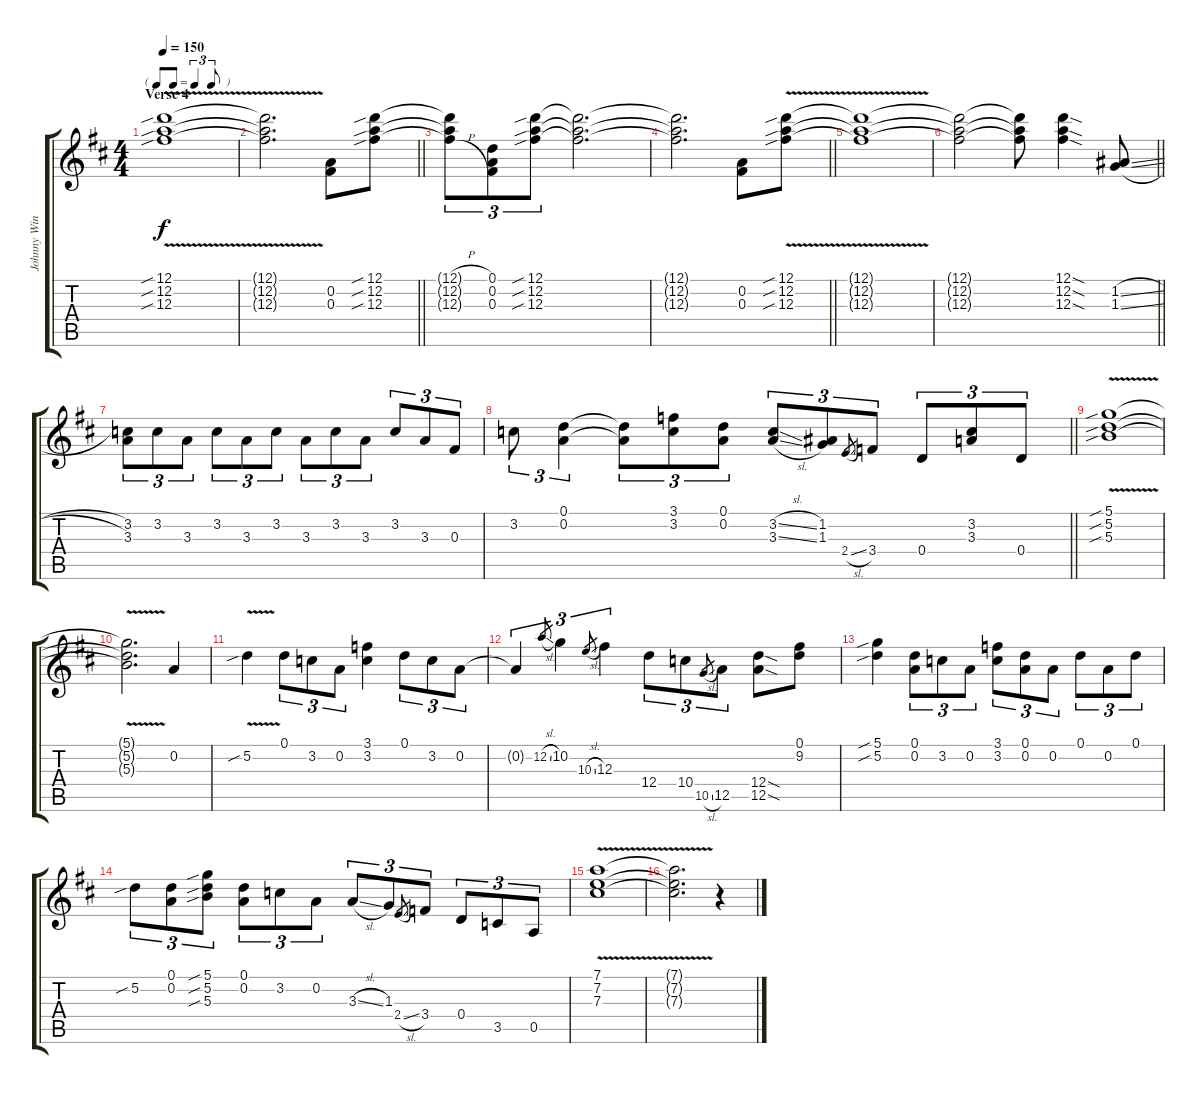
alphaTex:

\track ("Johnny Winter" "Johnny Win") {instrument electricguitarjazz}
\staff {score tabs}
\tuning (D4 A3 Gb3 D3 A2 D2) {hide}
\ts (4 4)
\tf triplet8th
\section ("" "Verse 4")
\tempo 150
\clef g2
\ks d
(12.1{sib} 12.2{sib} 12.3{v sib}).1{dy f} |
\barLineRight lightlight
(12.1{t} 12.2{t} 12.3{v t}).2{d} (0.2 0.3).8 (12.1{sib} 12.2{sib} 12.3{sib}).8 |
(12.1{h t} 12.2{h t} 12.3{h t}).8{tu (3 2)} (0.1 0.2 0.3).8{tu (3 2)} (12.1{sib} 12.2{sib} 12.3{sib}).8{tu (3 2)} (12.1{t} 12.2{t} 12.3{t}).2{d} |
\barLineRight lightlight
(12.1{t} 12.2{t} 12.3{t}).2{d} (0.2 0.3).8 (12.1{sib} 12.2{sib} 12.3{v sib}).8 |
(12.1{t} 12.2{t} 12.3{t}).1 |
\barLineRight lightlight
(12.1{t} 12.2{t} 12.3{t}).2 (12.1{t} 12.2{t} 12.3{t}).8 (12.1{sod} 12.2{sod} 12.3{sod}).4 (1.2{sl} 1.3{sl}).8 |
(3.2 3.3).8{tu (3 2)} 3.2.8{tu (3 2)} 3.3.8{tu (3 2)} 3.2.8{tu (3 2)} 3.3.8{tu (3 2)} 3.2.8{tu (3 2)} 3.3.8{tu (3 2)} 3.2.8{tu (3 2)} 3.3.8{tu (3 2)} 3.2.8{tu (3 2)} 3.3.8{tu (3 2)} 0.3.8{tu (3 2)} |
\barLineRight lightlight
3.2.8{tu (3 2)} (0.1 0.2).4{tu (3 2)} (0.1{t} 0.2{t}).8{tu (3 2)} (3.1 3.2).8{tu (3 2)} (0.1 0.2).8{tu (3 2)} (3.2{sl} 3.3{sl}).8{tu (3 2)} (1.2 1.3).8{tu (3 2)} 2.4{sl}.8{gr} 3.4.8{tu (3 2)} 0.4.8{tu (3 2)} (3.2 3.3).8{tu (3 2)} 0.4.8{tu (3 2)} |
(5.1{sib} 5.2{sib} 5.3{v sib}).1 |
(5.1{t} 5.2{t} 5.3{t}).2{d} 0.2.4 |
5.2{v sib}.4 0.1.8{tu (3 2)} 3.2.8{tu (3 2)} 0.2.8{tu (3 2)} (3.1 3.2).4 0.1.8{tu (3 2)} 3.2.8{tu (3 2)} 0.2.8{tu (3 2)} |
0.2{t}.4{tu (3 2)} 12.2{sl}.8{gr} 10.2.4{tu (3 2)} 10.3{sl}.8{gr} 12.3.4{tu (3 2)} 12.4.8{tu (3 2)} 10.4.8{tu (3 2)} 10.5{sl}.8{gr} 12.5.8{tu (3 2)} (12.4{sod} 12.5{sod}).8 (0.1 9.2).8 |
(5.1{sib} 5.2{sib}).4 (0.1 0.2).8{tu (3 2)} 3.2.8{tu (3 2)} 0.2.8{tu (3 2)} (3.1 3.2).8{tu (3 2)} (0.1 0.2).8{tu (3 2)} 0.2.8{tu (3 2)} 0.1.8{tu (3 2)} 0.2.8{tu (3 2)} 0.1.8{tu (3 2)} |
5.2{sib}.8{tu (3 2)} (0.1 0.2).8{tu (3 2)} (5.1{sib} 5.2{sib} 5.3{sib}).8{tu (3 2)} (0.1 0.2).8{tu (3 2)} 3.2.8{tu (3 2)} 0.2.8{tu (3 2)} 3.3{sl}.8{tu (3 2)} 1.3.8{tu (3 2)} 2.4{sl}.8{gr} 3.4.8{tu (3 2)} 0.4.8{tu (3 2)} 3.5.8{tu (3 2)} 0.5.8{tu (3 2)} |
(7.1 7.2 7.3{v}).1 |
(7.1{t} 7.2{t} 7.3{t}).2{d} r.4
